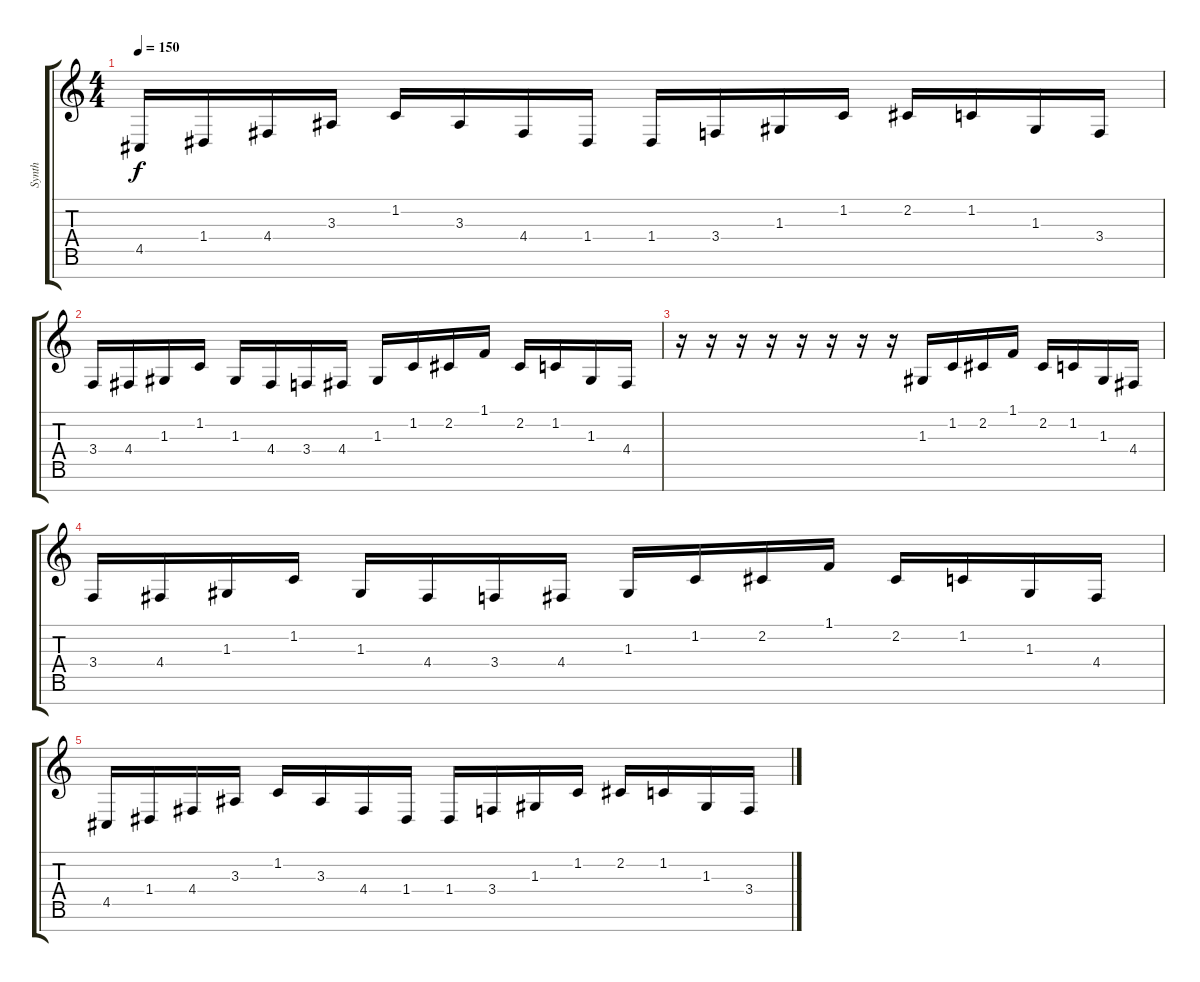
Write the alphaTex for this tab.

\track ("Synth" "Synth") {instrument lead2sawtooth}
\staff {score tabs}
\tuning (E4 B3 G3 D3 A2 E2 B1) {hide}
\ts (4 4)
\tempo 150
\clef g2
\ks c
4.5.16{dy f} 1.4.16 4.4.16 3.3.16 1.2.16 3.3.16 4.4.16 1.4.16 1.4.16 3.4.16 1.3.16 1.2.16 2.2.16 1.2.16 1.3.16 3.4.16 |
3.4.16 4.4.16 1.3.16 1.2.16 1.3.16 4.4.16 3.4.16 4.4.16 1.3.16 1.2.16 2.2.16 1.1.16 2.2.16 1.2.16 1.3.16 4.4.16 |
r.16 r.16 r.16 r.16 r.16 r.16 r.16 r.16 1.3.16 1.2.16 2.2.16 1.1.16 2.2.16 1.2.16 1.3.16 4.4.16 |
3.4.16 4.4.16 1.3.16 1.2.16 1.3.16 4.4.16 3.4.16 4.4.16 1.3.16 1.2.16 2.2.16 1.1.16 2.2.16 1.2.16 1.3.16 4.4.16 |
4.5.16 1.4.16 4.4.16 3.3.16 1.2.16 3.3.16 4.4.16 1.4.16 1.4.16 3.4.16 1.3.16 1.2.16 2.2.16 1.2.16 1.3.16 3.4.16
